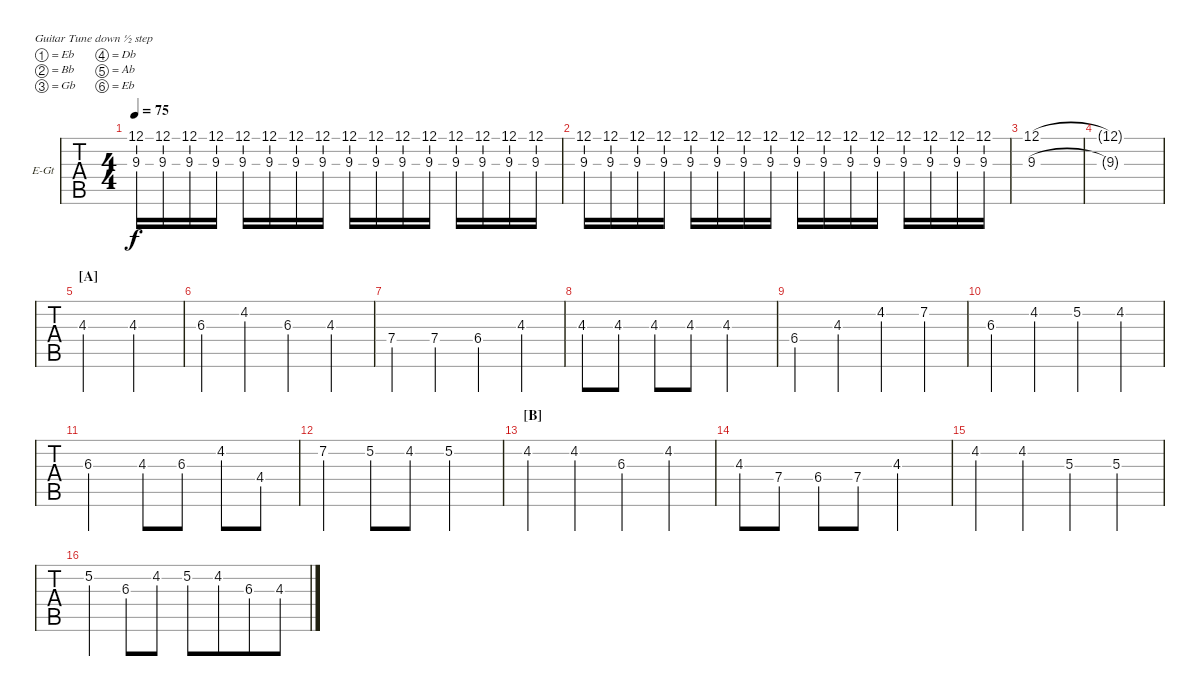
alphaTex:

\bracketExtendMode groupsimilarinstruments
\firstSystemTrackNameOrientation horizontal
\otherSystemsTrackNameOrientation horizontal
\track ("Pata" "E-Gt") {instrument distortionguitar}
\staff {tabs}
\tuning (Eb4 Bb3 Gb3 Db3 Ab2 Eb2)
\ts (4 4)
\tempo 75
\clef g2
\ks eb
(9.3 12.1).16{dy f instrument distortionguitar} (9.3 12.1).16 (9.3 12.1).16 (9.3 12.1).16 (9.3 12.1).16 (9.3 12.1).16 (9.3 12.1).16 (9.3 12.1).16 (9.3 12.1).16 (9.3 12.1).16 (9.3 12.1).16 (9.3 12.1).16 (9.3 12.1).16 (9.3 12.1).16 (9.3 12.1).16 (9.3 12.1).16 |
(9.3 12.1).16 (9.3 12.1).16 (9.3 12.1).16 (9.3 12.1).16 (9.3 12.1).16 (9.3 12.1).16 (9.3 12.1).16 (9.3 12.1).16 (9.3 12.1).16 (9.3 12.1).16 (9.3 12.1).16 (9.3 12.1).16 (9.3 12.1).16 (9.3 12.1).16 (9.3 12.1).16 (9.3 12.1).16 |
(12.1 9.3).1 |
(9.3{t} 12.1{t}).1 |
\section ("A" "")
4.3.2 4.3.2 |
6.3.4 4.2.4 6.3.4 4.3.4 |
7.4.4 7.4.4 6.4.4 4.3.4 |
4.3.8 4.3.8 4.3.8 4.3.8 4.3.2 |
6.4.4 4.3.4 4.2.4 7.2.4 |
6.3.4 4.2.4 5.2.4 4.2.4 |
6.3.2 4.3.8 6.3.8 4.2.8 4.4.8 |
7.2.4 5.2.8 4.2.8 5.2.2 |
\section ("B" "")
4.2.4 4.2.4 6.3.4 4.2.4 |
4.3.8 7.4.8 6.4.8 7.4.8 4.3.2 |
4.2.4 4.2.4 5.3.4 5.3.4 |
5.2.4 6.3.8 4.2.8 5.2.8{beam merge} 4.2.8{beam merge} 6.3.8{beam merge} 4.3.8
